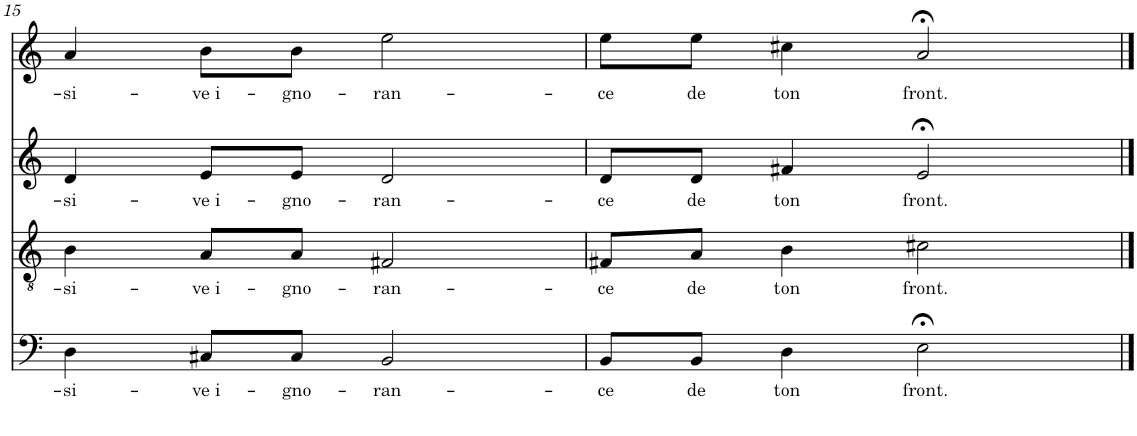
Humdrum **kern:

**kern	**text	**kern	**text	**kern	**text	**kern	**text
*part4	*part4	*part3	*part3	*part2	*part2	*part1	*part1
*staff4	*staff4	*staff3	*staff3	*staff2	*staff2	*staff1	*staff1
*I"Bas	*	*I"Tenor	*	*I"Alt	*	*I"Sopraan	*
!!LO:PB:g=z
*clefF4	*	*clefGv2	*	*clefG2	*	*clefG2	*
*k[]	*	*k[]	*	*k[]	*	*k[]	*
*M4/4	*	*M4/4	*	*M4/4	*	*M4/4	*
*met(c)	*	*met(c)	*	*met(c)	*	*met(c)	*
=15	=15	=15	=15	=15	=15	=15	=15
!	!LO:LY:b	!	!LO:LY:b	!	!LO:LY:b	!	!LO:LY:b
4D\	-si-	4B\	-si-	4d/	-si-	4a/	-si-
!	!LO:LY:b	!	!LO:LY:b	!	!LO:LY:b	!	!LO:LY:b
8C#X/L	-ve i-	8A/L	-ve i-	8e/L	-ve i-	8b\L	-ve i-
!	!LO:LY:b	!	!LO:LY:b	!	!LO:LY:b	!	!LO:LY:b
8C#/J	-gno-	8A/J	-gno-	8e/J	-gno-	8b\J	-gno-
!	!LO:LY:b	!	!LO:LY:b	!	!LO:LY:b	!	!LO:LY:b
2BB/	-ran-	2F#X/	-ran-	2d/	-ran-	2ee\	-ran-
=16	=16	=16	=16	=16	=16	=16	=16
!	!LO:LY:b	!	!LO:LY:b	!	!LO:LY:b	!	!LO:LY:b
8BB/L	-ce	8F#X/L	-ce	8d/L	-ce	8ee\L	-ce
!	!LO:LY:b	!	!LO:LY:b	!	!LO:LY:b	!	!LO:LY:b
8BB/J	de	8A/J	de	8d/J	de	8ee\J	de
!	!LO:LY:b	!	!LO:LY:b	!	!LO:LY:b	!	!LO:LY:b
4D\	ton	4B\	ton	4f#X/	ton	4cc#X\	ton
!	!LO:LY:b	!	!LO:LY:b	!	!LO:LY:b	!	!LO:LY:b
2E;<\	front.	2c#X\	front.	2e;</	front.	2a;</	front.
==	==	==	==	==	==	==	==
*-	*-	*-	*-	*-	*-	*-	*-
